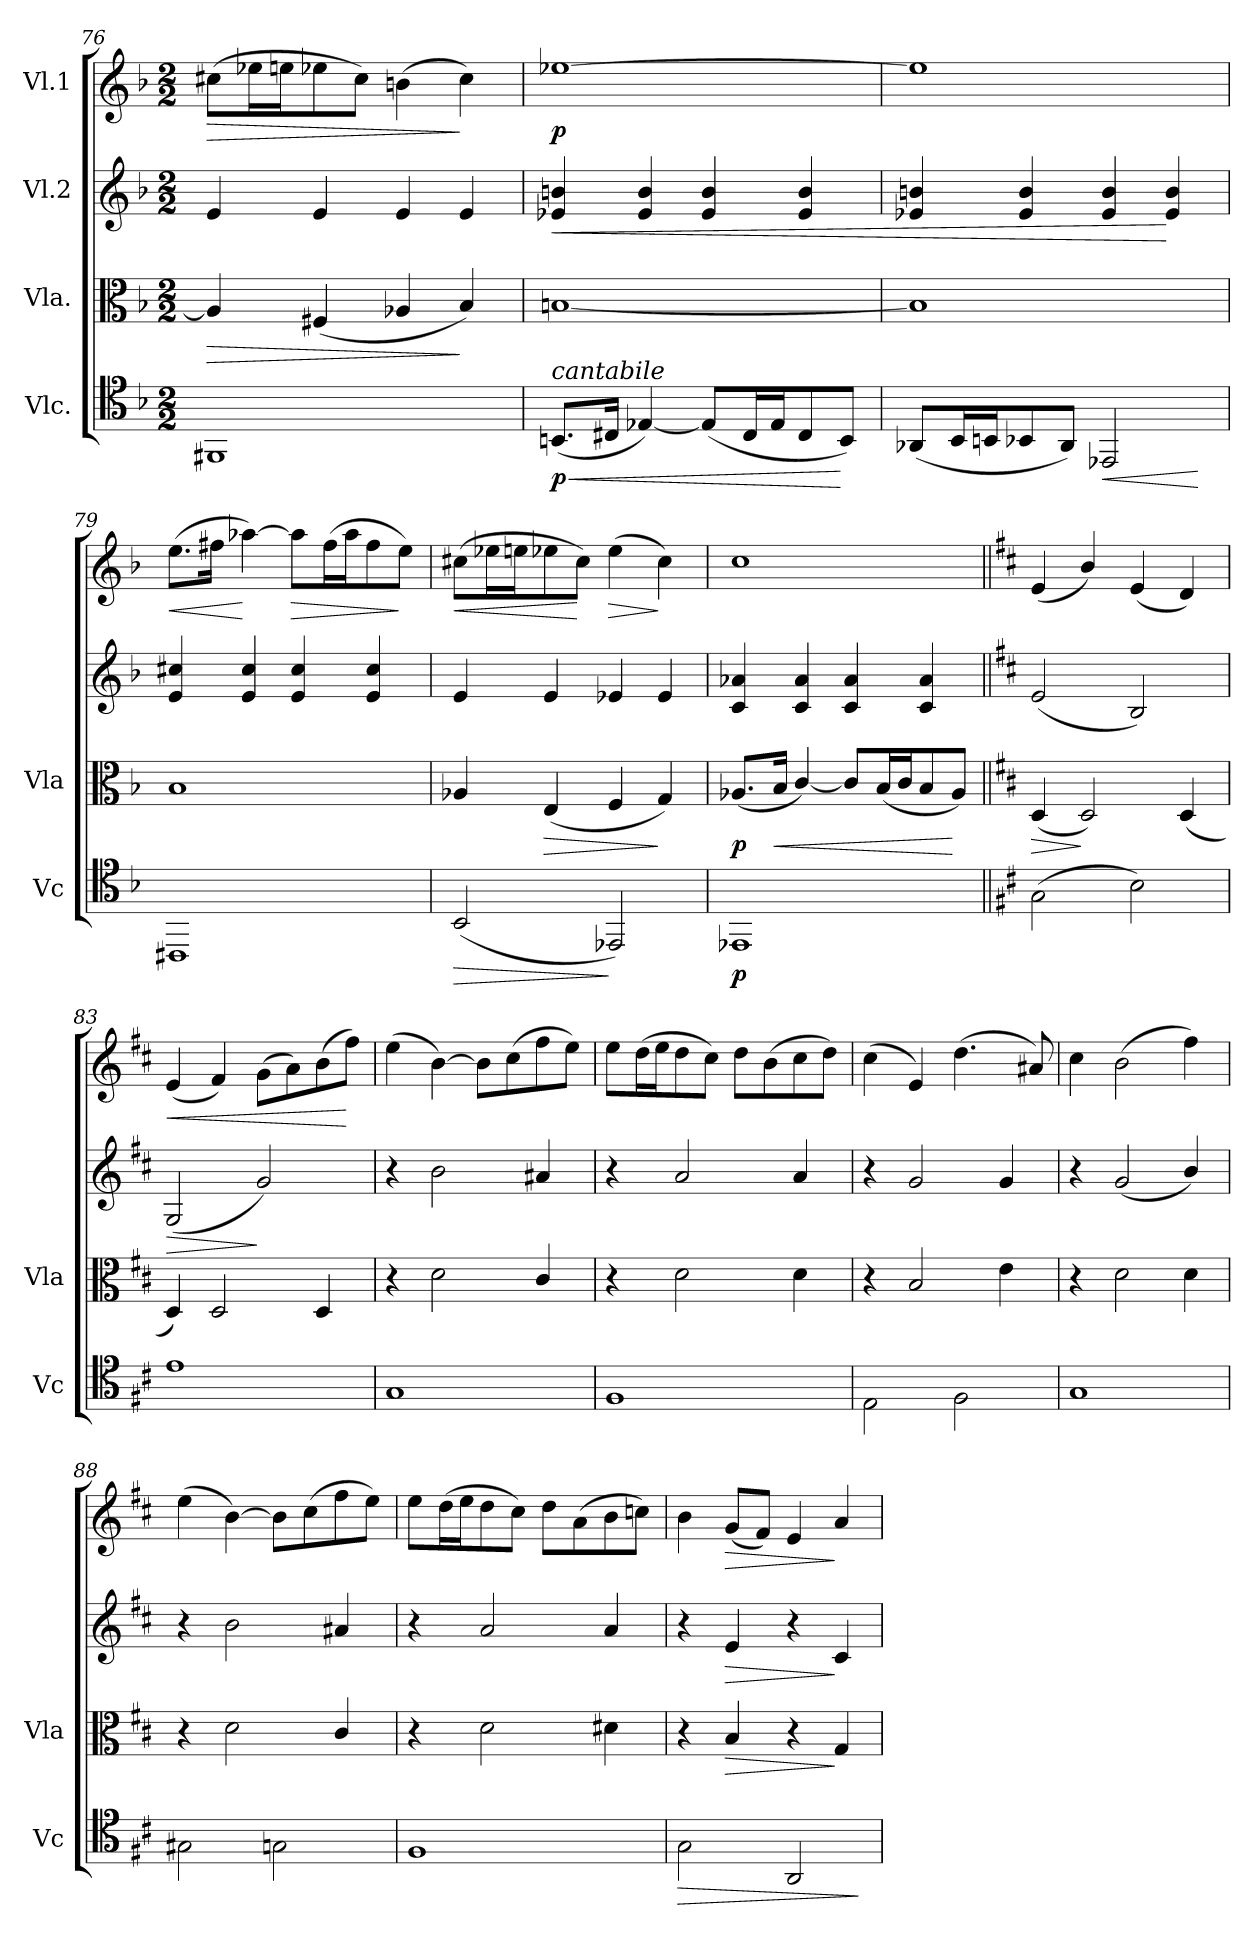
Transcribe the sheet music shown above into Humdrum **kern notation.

**kern	**dynam	**kern	**dynam	**kern	**dynam	**kern	**dynam
*part4	*part4	*part3	*part3	*part2	*part2	*part1	*part1
*staff4	*staff4	*staff3	*staff3	*staff2	*staff2	*staff1	*staff1
*I"Vlc.	*	*I"Vla.	*	*I"Vl.2	*	*I"Vl.1	*
*I'Vc	*	*I'Vla	*	*	*	*	*
*clefC4	*	*clefC3	*	*clefG2	*	*clefG2	*
*k[b-]	*	*k[b-]	*	*k[b-]	*	*k[b-]	*
*M2/2	*	*M2/2	*	*M2/2	*	*M2/2	*
=76	=76	=76	=76	=76	=76	=76	=76
!	!	!	!LO:HP:b	!	!	!	!LO:HP:b
1FF#X	.	4A-/]	>	4e/	.	(8cc#X\L	>
.	.	.	.	.	.	16ee-X\L	.
.	.	.	.	.	.	16een\J	.
.	.	(4F#X/	.	4e/	.	8ee-X\	.
.	.	.	.	.	.	8cc#\J)	.
.	.	4A-X/	.	4e/	.	(4bn\	.
.	.	4B-/)	]	4e/	.	4cc#\)	]
!!LO:LB:g=z
=77	=77	=77	=77	=77	=77	=77	=77
!LO:TX:a:i:t=cantabile	!	!	!	!	!	!	!
!	!LO:HP:b	!	!	!	!LO:HP:b	!	!
!	!LO:DY:n=1:b	!	!	!	!	!	!LO:DY:b
(8.BBn/L	< p	[1Bn	.	4e-X/ 4bn/	<	[1ee-X	p
16C#X/Jk	.	.	.	.	.	.	.
[4E-X/)	.	.	.	4e-/ 4b/	.	.	.
(8E-/L]	.	.	.	4e-/ 4b/	.	.	.
16C#/L	.	.	.	.	.	.	.
16E-/J	.	.	.	.	.	.	.
8C#/	.	.	.	4e-/ 4b/	.	.	.
8BB/J)	[	.	.	.	.	.	.
=78	=78	=78	=78	=78	=78	=78	=78
(8AA-X/L	.	1B]	.	4e-X/ 4bn/	.	1ee-]	.
16BB-/L	.	.	.	.	.	.	.
16BBn/J	.	.	.	.	.	.	.
8BB-X/	.	.	.	4e-/ 4b/	.	.	.
8AA-/J)	.	.	.	.	.	.	.
!	!LO:HP:b	!	!	!	!	!	!
2EE-X/	<	.	.	4e-/ 4b/	.	.	.
.	.	.	.	4e-/ 4b/	[	.	.
.	[	.	.	.	.	.	.
=79	=79	=79	=79	=79	=79	=79	=79
!	!	!	!	!	!	!	!LO:HP:b
1CC#X	.	1B-	.	4e/ 4cc#X/	.	(8.ee\L	<
.	.	.	.	.	.	16ff#X\Jk	.
.	.	.	.	4e/ 4cc#/	.	[4aa-X\)	[
!	!	!	!	!	!	!	!LO:HP:b
.	.	.	.	4e/ 4cc#/	.	8aa-\L]	>
.	.	.	.	.	.	(16ff#\L	.
.	.	.	.	.	.	16aa-\J	.
.	.	.	.	4e/ 4cc#/	.	8ff#\	.
.	.	.	.	.	.	8ee\J)	]
!!LO:LB:g=z
=80	=80	=80	=80	=80	=80	=80	=80
!	!LO:HP:b	!	!	!	!	!	!LO:HP:b
(2BB-/	>	4A-X/	.	4e/	.	(8cc#X\L	<
.	.	.	.	.	.	16ee-X\L	.
.	.	.	.	.	.	16een\J	.
!	!	!	!LO:HP:b	!	!	!	!
.	.	(4E/	>	4e/	.	8ee-X\	.
.	.	.	.	.	.	8cc#\J)	[
!	!	!	!	!	!	!	!LO:HP:b
2EE-X/)	]	4F/	.	4e-X/	.	(4ee-\	>
.	.	4G/)	]	4e-/	.	4cc#\)	]
=81	=81	=81	=81	=81	=81	=81	=81
!	!LO:DY:b	!	!LO:DY:b	!	!	!	!
1EE-X	p	(8.A-X/L	p	4c/ 4a-X/	.	1cc	.
!	!	!	!LO:HP:b	!	!	!	!
.	.	16B-/Jk	<	.	.	.	.
.	.	[4c/)	.	4c/ 4a-/	.	.	.
.	.	8c/L]	.	4c/ 4a-/	.	.	.
.	.	(16B-/L	.	.	.	.	.
.	.	16c/J	.	.	.	.	.
.	.	8B-/	.	4c/ 4a-/	.	.	.
.	.	8A-/J)	[	.	.	.	.
!!LO:PB:g=z
=82||	=82||	=82||	=82||	=82||	=82||	=82||	=82||
*k[f#c#]	*	*k[f#c#]	*	*k[f#c#]	*	*k[f#c#]	*
!	!	!	!LO:HP:b	!	!	!	!
(2G\	.	(4D/	>	(2e/	.	(4e/	.
.	.	2D/)	]	.	.	4b/)	.
2B\)	.	.	.	2B/)	.	(4e/	.
.	.	(4D/	.	.	.	4d/)	.
=83	=83	=83	=83	=83	=83	=83	=83
!	!	!	!	!	!LO:HP:b	!	!LO:HP:b
1e	.	4D/)	.	(2G/	>	(4e/	<
.	.	2D/	.	.	.	4f#/)	.
.	.	.	.	2g/)	]	(8g\L	.
.	.	.	.	.	.	8a\)	.
.	.	4D/	.	.	.	(8b\	.
.	.	.	.	.	.	8ff#\J)	[
=84	=84	=84	=84	=84	=84	=84	=84
1G	.	4r	.	4r	.	(4ee\	.
.	.	2d\	.	2b\	.	[4b\)	.
.	.	.	.	.	.	8b\L]	.
.	.	.	.	.	.	(8cc#\	.
.	.	4c#/	.	4a#X/	.	8ff#\	.
.	.	.	.	.	.	8ee\J)	.
=85	=85	=85	=85	=85	=85	=85	=85
1F#	.	4r	.	4r	.	8ee\L	.
.	.	.	.	.	.	(16dd\L	.
.	.	.	.	.	.	16ee\J	.
.	.	2d\	.	2a/	.	8dd\	.
.	.	.	.	.	.	8cc#\J)	.
.	.	.	.	.	.	8dd\L	.
.	.	.	.	.	.	(8b\	.
.	.	4d\	.	4a/	.	8cc#\	.
.	.	.	.	.	.	8dd\J)	.
!!LO:LB:g=z
=86	=86	=86	=86	=86	=86	=86	=86
2E\	.	4r	.	4r	.	(4cc#\	.
.	.	2B/	.	2g/	.	4e/)	.
2F#\	.	.	.	.	.	(4.dd\	.
.	.	4e\	.	4g/	.	.	.
.	.	.	.	.	.	8a#X/)	.
!!LO:LB:g=z
=87	=87	=87	=87	=87	=87	=87	=87
1G	.	4r	.	4r	.	4cc#\	.
.	.	2d\	.	(2g/	.	(2b\	.
.	.	4d\	.	4b/)	.	4ff#\)	.
=88	=88	=88	=88	=88	=88	=88	=88
2G#X\	.	4r	.	4r	.	(4ee\	.
.	.	2d\	.	2b\	.	[4b\)	.
2Gn\	.	.	.	.	.	8b\L]	.
.	.	.	.	.	.	(8cc#\	.
.	.	4c#/	.	4a#X/	.	8ff#\	.
.	.	.	.	.	.	8ee\J)	.
=89	=89	=89	=89	=89	=89	=89	=89
1F#	.	4r	.	4r	.	8ee\L	.
.	.	.	.	.	.	(16dd\L	.
.	.	.	.	.	.	16ee\J	.
.	.	2d\	.	2a/	.	8dd\	.
.	.	.	.	.	.	8cc#\J)	.
.	.	.	.	.	.	8dd\L	.
.	.	.	.	.	.	(8a\	.
.	.	4d#X\	.	4a/	.	8b\	.
.	.	.	.	.	.	8ccn\J)	.
=90	=90	=90	=90	=90	=90	=90	=90
!	!LO:HP:b	!	!	!	!	!	!
2G\	>	4r	.	4r	.	4b\	.
!	!	!	!LO:HP:b	!	!LO:HP:b	!	!LO:HP:b
.	.	4B/	>	4e/	>	(8g/L	>
.	.	.	.	.	.	8f#/J)	.
2AA/	.	4r	.	4r	.	4e/	.
.	.	4G/	]	4c#/	]	4a/	]
.	]	.	.	.	.	.	.
=	=	=	=	=	=	=	=
*-	*-	*-	*-	*-	*-	*-	*-
